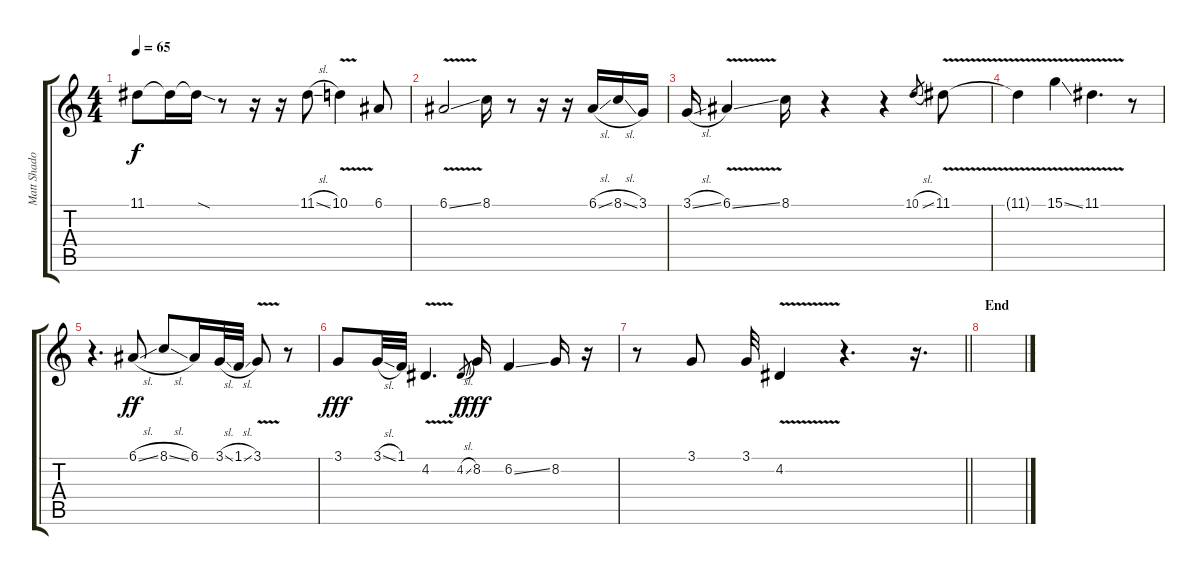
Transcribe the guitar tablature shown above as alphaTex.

\track ("Matt Shadows [Vocals]" "Matt Shado") {instrument clarinet}
\staff {score tabs}
\tuning (E4 B3 G3 D3 A2 E2) {hide}
\ts (4 4)
\tempo 65
\clef g2
\ks c
11.1{t}.8{dy f} 11.1{t}.16 11.1{sod t}.16 r.8 r.16 r.16 11.1{sl}.8 10.1{v}.4 6.1.8 |
6.1{v ss}.2 8.1.16 r.8 r.16 r.16 6.1{sl}.16 8.1{sl}.16 3.1.16 |
3.1{sl}.16 6.1{v ss}.4 8.1.16 r.4 r.4 10.1{sl}.8{gr} 11.1{v}.8 |
11.1{t}.4 15.1{v ss}.4 11.1{v}.4{d} r.8 |
r.4{d} 6.1{sl}.8{dy ff} 8.1{sl}.8 6.1.16 3.1{sl}.32 1.1{sl}.32 3.1{v}.8 r.8 |
3.1.8{dy fff} 3.1{sl}.32 1.1.32 4.2{v}.4{d} 4.2{sl}.8{gr dy f} 8.2.16{dy fff} 6.2{ss}.4 8.2.16 r.16 |
\barLineRight lightlight
r.8 3.1.8 3.1.32 4.2{v}.4 r.4{d} r.16{d} |
\section ("" "End")
